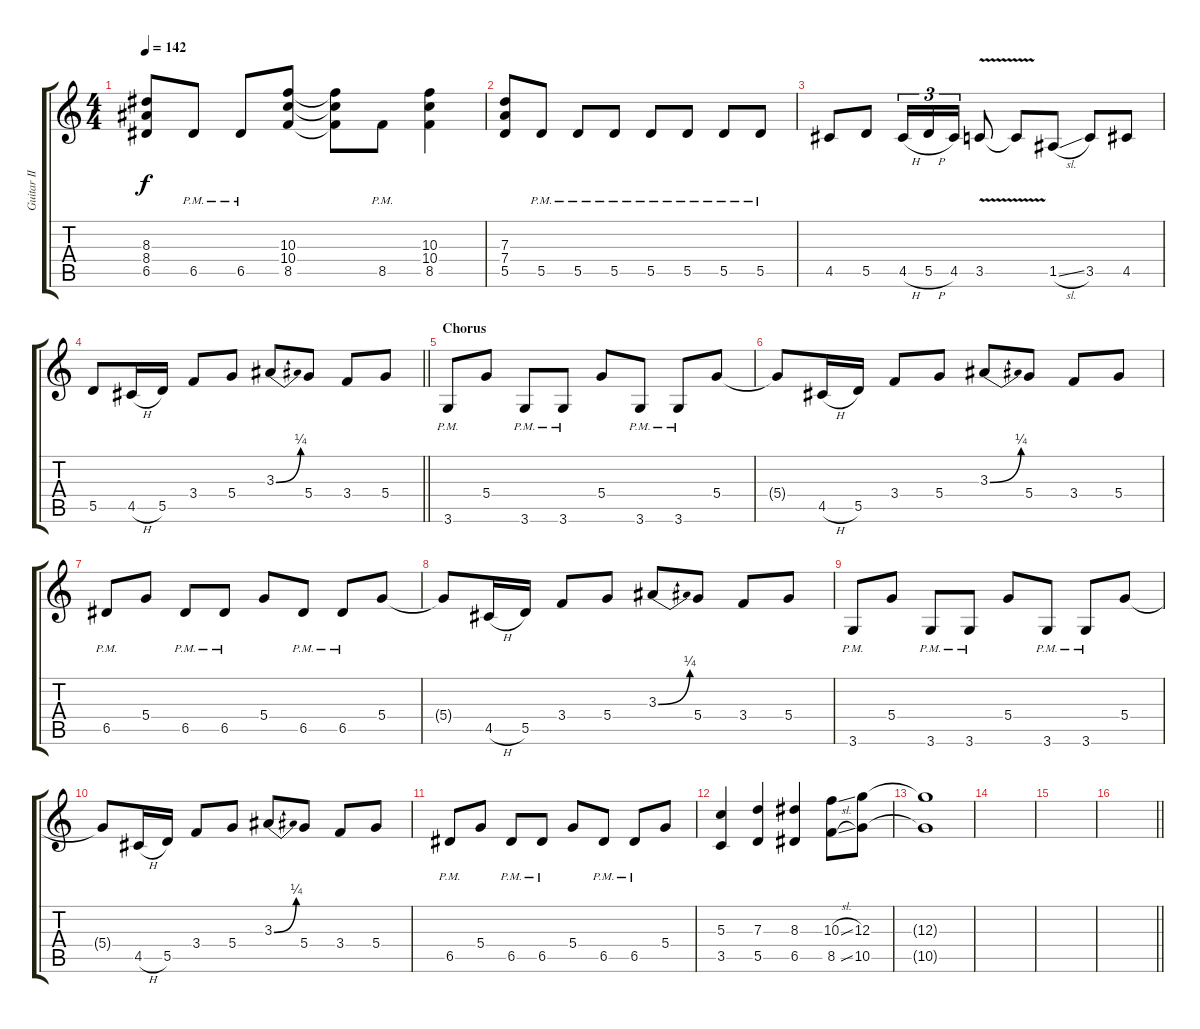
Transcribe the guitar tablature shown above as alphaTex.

\track ("Guitar II" "Guitar II") {instrument distortionguitar}
\staff {score tabs}
\tuning (E4 B3 G3 D3 A2 E2) {hide}
\ts (4 4)
\tempo 142
\clef g2
\ks c
(8.3 8.4 6.5).8{dy f} 6.5{pm}.8 6.5{pm}.8 (10.3 10.4 8.5).8 (10.3{t} 10.4{t} 8.5{t}).8 8.5{pm}.8 (10.3 10.4 8.5).4 |
(7.3 7.4 5.5).8 5.5{pm}.8 5.5{pm}.8 5.5{pm}.8 5.5{pm}.8 5.5{pm}.8 5.5{pm}.8 5.5{pm}.8 |
4.5.8 5.5.8 4.5{h}.16{tu (3 2)} 5.5{h}.16{tu (3 2)} 4.5.16{tu (3 2)} 3.5{v}.8 3.5{t}.8 1.5{sl}.8 3.5.8 4.5.8 |
\barLineRight lightlight
5.5.8 4.5{h}.16 5.5.16 3.4.8 5.4.8 3.3{be (bend 0 0 60 1)}.8 5.4.8 3.4.8 5.4.8 |
\section ("" "Chorus")
3.6{pm}.8 5.4.8 3.6{pm}.8 3.6{pm}.8 5.4.8 3.6{pm}.8 3.6{pm}.8 5.4.8 |
5.4{t}.8 4.5{h}.16 5.5.16 3.4.8 5.4.8 3.3{be (bend 0 0 60 1)}.8 5.4.8 3.4.8 5.4.8 |
6.5{pm}.8 5.4.8 6.5{pm}.8 6.5{pm}.8 5.4.8 6.5{pm}.8 6.5{pm}.8 5.4.8 |
5.4{t}.8 4.5{h}.16 5.5.16 3.4.8 5.4.8 3.3{be (bend 0 0 60 1)}.8 5.4.8 3.4.8 5.4.8 |
3.6{pm}.8 5.4.8 3.6{pm}.8 3.6{pm}.8 5.4.8 3.6{pm}.8 3.6{pm}.8 5.4.8 |
5.4{t}.8 4.5{h}.16 5.5.16 3.4.8 5.4.8 3.3{be (bend 0 0 60 1)}.8 5.4.8 3.4.8 5.4.8 |
6.5{pm}.8 5.4.8 6.5{pm}.8 6.5{pm}.8 5.4.8 6.5{pm}.8 6.5{pm}.8 5.4.8 |
(5.3 3.5).4 (7.3 5.5).4 (8.3 6.5).4 (10.3{sl} 8.5{sl}).8 (12.3 10.5).8 |
(12.3{t} 10.5{t}).1 |
|
|
\barLineRight lightlight
